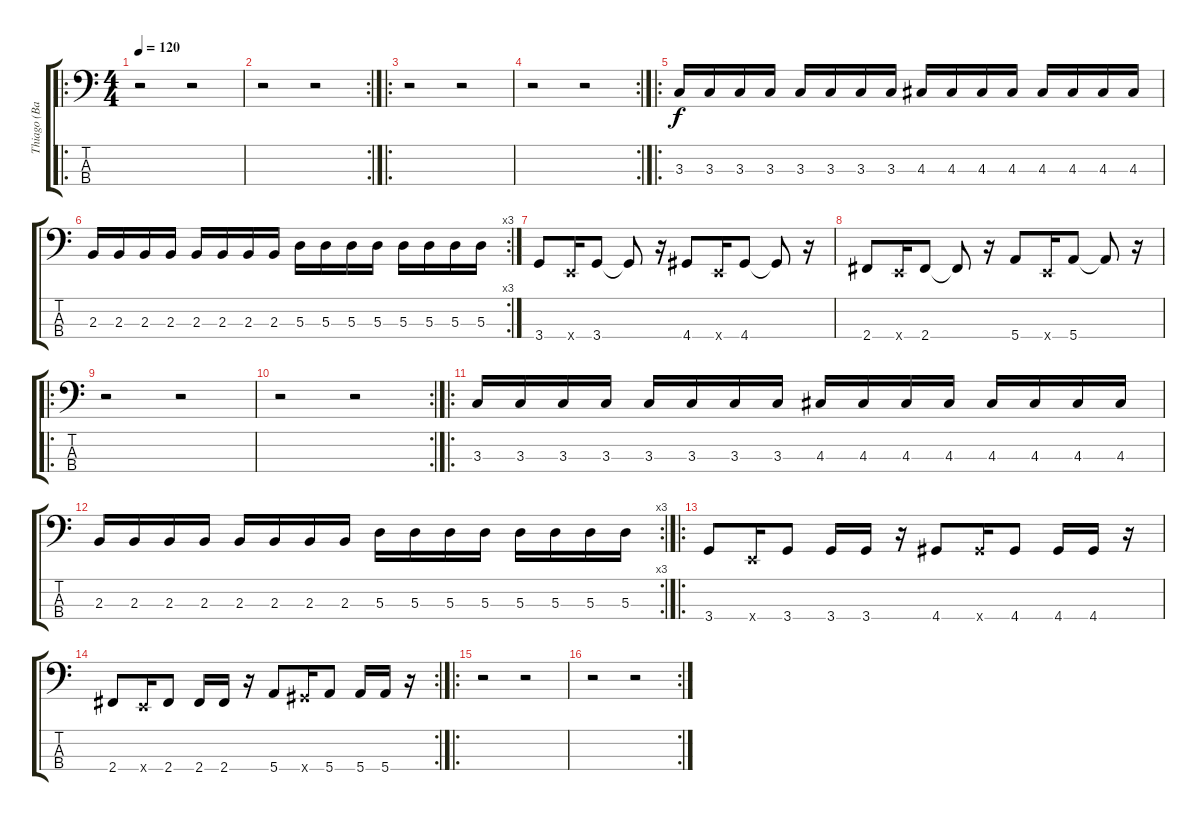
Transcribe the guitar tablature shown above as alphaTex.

\track ("Thiago (Baixo)" "Thiago (Ba") {instrument electricbasspick}
\staff {score tabs}
\tuning (G2 D2 A1 E1) {hide}
\ro
\ts (4 4)
\tempo 120
\clef f4
\ks c
r.2{dy f instrument electricbasspick} r.2 |
\rc 2
r.2 r.2 |
\ro
r.2 r.2 |
\rc 2
r.2 r.2 |
\ro
3.3.16 3.3.16 3.3.16 3.3.16 3.3.16 3.3.16 3.3.16 3.3.16 4.3.16 4.3.16 4.3.16 4.3.16 4.3.16 4.3.16 4.3.16 4.3.16 |
\rc 3
2.3.16 2.3.16 2.3.16 2.3.16 2.3.16 2.3.16 2.3.16 2.3.16 5.3.16 5.3.16 5.3.16 5.3.16 5.3.16 5.3.16 5.3.16 5.3.16 |
3.4.8 0.4{x}.16 3.4.8 3.4{t}.8 r.16 4.4.8 0.4{x}.16 4.4.8 4.4{t}.8 r.16 |
2.4.8 0.4{x}.16 2.4.8 2.4{t}.8 r.16 5.4.8 0.4{x}.16 5.4.8 5.4{t}.8 r.16 |
\ro
r.2 r.2 |
\rc 2
r.2 r.2 |
\ro
3.3.16 3.3.16 3.3.16 3.3.16 3.3.16 3.3.16 3.3.16 3.3.16 4.3.16 4.3.16 4.3.16 4.3.16 4.3.16 4.3.16 4.3.16 4.3.16 |
\rc 3
2.3.16 2.3.16 2.3.16 2.3.16 2.3.16 2.3.16 2.3.16 2.3.16 5.3.16 5.3.16 5.3.16 5.3.16 5.3.16 5.3.16 5.3.16 5.3.16 |
\ro
3.4.8 0.4{x}.16 3.4.8 3.4.16 3.4.16 r.16 4.4.8 4.4{x}.16 4.4.8 4.4.16 4.4.16 r.16 |
\rc 2
2.4.8 0.4{x}.16 2.4.8 2.4.16 2.4.16 r.16 5.4.8 4.4{x}.16 5.4.8 5.4.16 5.4.16 r.16 |
\ro
r.2 r.2 |
\rc 2
r.2 r.2
